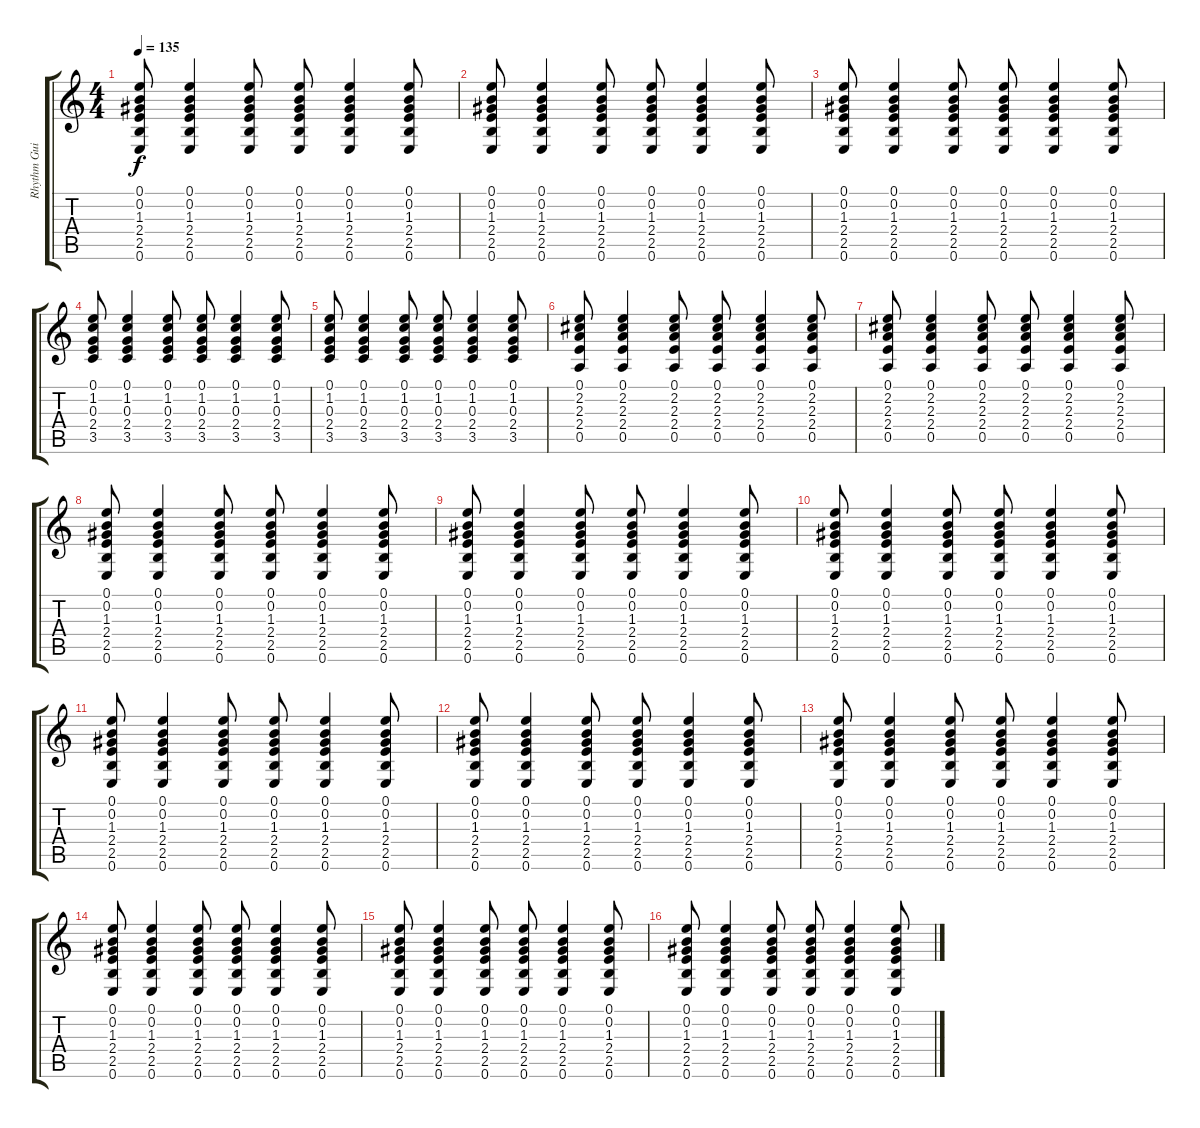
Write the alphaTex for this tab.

\track ("Rhythm Guitar" "Rhythm Gui") {instrument acousticguitarnylon}
\staff {score tabs}
\tuning (E4 B3 G3 D3 A2 E2) {hide}
\ts (4 4)
\tempo 135
\clef g2
\ks c
(0.1 0.2 1.3 2.4 2.5 0.6).8{dy f} (0.1 0.2 1.3 2.4 2.5 0.6).4 (0.1 0.2 1.3 2.4 2.5 0.6).8 (0.1 0.2 1.3 2.4 2.5 0.6).8 (0.1 0.2 1.3 2.4 2.5 0.6).4 (0.1 0.2 1.3 2.4 2.5 0.6).8 |
(0.1 0.2 1.3 2.4 2.5 0.6).8 (0.1 0.2 1.3 2.4 2.5 0.6).4 (0.1 0.2 1.3 2.4 2.5 0.6).8 (0.1 0.2 1.3 2.4 2.5 0.6).8 (0.1 0.2 1.3 2.4 2.5 0.6).4 (0.1 0.2 1.3 2.4 2.5 0.6).8 |
(0.1 0.2 1.3 2.4 2.5 0.6).8 (0.1 0.2 1.3 2.4 2.5 0.6).4 (0.1 0.2 1.3 2.4 2.5 0.6).8 (0.1 0.2 1.3 2.4 2.5 0.6).8 (0.1 0.2 1.3 2.4 2.5 0.6).4 (0.1 0.2 1.3 2.4 2.5 0.6).8 |
(0.1 1.2 0.3 2.4 3.5).8 (0.1 1.2 0.3 2.4 3.5).4 (0.1 1.2 0.3 2.4 3.5).8 (0.1 1.2 0.3 2.4 3.5).8 (0.1 1.2 0.3 2.4 3.5).4 (0.1 1.2 0.3 2.4 3.5).8 |
(0.1 1.2 0.3 2.4 3.5).8 (0.1 1.2 0.3 2.4 3.5).4 (0.1 1.2 0.3 2.4 3.5).8 (0.1 1.2 0.3 2.4 3.5).8 (0.1 1.2 0.3 2.4 3.5).4 (0.1 1.2 0.3 2.4 3.5).8 |
(0.1 2.2 2.3 2.4 0.5).8 (0.1 2.2 2.3 2.4 0.5).4 (0.1 2.2 2.3 2.4 0.5).8 (0.1 2.2 2.3 2.4 0.5).8 (0.1 2.2 2.3 2.4 0.5).4 (0.1 2.2 2.3 2.4 0.5).8 |
(0.1 2.2 2.3 2.4 0.5).8 (0.1 2.2 2.3 2.4 0.5).4 (0.1 2.2 2.3 2.4 0.5).8 (0.1 2.2 2.3 2.4 0.5).8 (0.1 2.2 2.3 2.4 0.5).4 (0.1 2.2 2.3 2.4 0.5).8 |
(0.1 0.2 1.3 2.4 2.5 0.6).8 (0.1 0.2 1.3 2.4 2.5 0.6).4 (0.1 0.2 1.3 2.4 2.5 0.6).8 (0.1 0.2 1.3 2.4 2.5 0.6).8 (0.1 0.2 1.3 2.4 2.5 0.6).4 (0.1 0.2 1.3 2.4 2.5 0.6).8 |
(0.1 0.2 1.3 2.4 2.5 0.6).8 (0.1 0.2 1.3 2.4 2.5 0.6).4 (0.1 0.2 1.3 2.4 2.5 0.6).8 (0.1 0.2 1.3 2.4 2.5 0.6).8 (0.1 0.2 1.3 2.4 2.5 0.6).4 (0.1 0.2 1.3 2.4 2.5 0.6).8 |
(0.1 0.2 1.3 2.4 2.5 0.6).8 (0.1 0.2 1.3 2.4 2.5 0.6).4 (0.1 0.2 1.3 2.4 2.5 0.6).8 (0.1 0.2 1.3 2.4 2.5 0.6).8 (0.1 0.2 1.3 2.4 2.5 0.6).4 (0.1 0.2 1.3 2.4 2.5 0.6).8 |
(0.1 0.2 1.3 2.4 2.5 0.6).8 (0.1 0.2 1.3 2.4 2.5 0.6).4 (0.1 0.2 1.3 2.4 2.5 0.6).8 (0.1 0.2 1.3 2.4 2.5 0.6).8 (0.1 0.2 1.3 2.4 2.5 0.6).4 (0.1 0.2 1.3 2.4 2.5 0.6).8 |
(0.1 0.2 1.3 2.4 2.5 0.6).8 (0.1 0.2 1.3 2.4 2.5 0.6).4 (0.1 0.2 1.3 2.4 2.5 0.6).8 (0.1 0.2 1.3 2.4 2.5 0.6).8 (0.1 0.2 1.3 2.4 2.5 0.6).4 (0.1 0.2 1.3 2.4 2.5 0.6).8 |
(0.1 0.2 1.3 2.4 2.5 0.6).8 (0.1 0.2 1.3 2.4 2.5 0.6).4 (0.1 0.2 1.3 2.4 2.5 0.6).8 (0.1 0.2 1.3 2.4 2.5 0.6).8 (0.1 0.2 1.3 2.4 2.5 0.6).4 (0.1 0.2 1.3 2.4 2.5 0.6).8 |
(0.1 0.2 1.3 2.4 2.5 0.6).8 (0.1 0.2 1.3 2.4 2.5 0.6).4 (0.1 0.2 1.3 2.4 2.5 0.6).8 (0.1 0.2 1.3 2.4 2.5 0.6).8 (0.1 0.2 1.3 2.4 2.5 0.6).4 (0.1 0.2 1.3 2.4 2.5 0.6).8 |
(0.1 0.2 1.3 2.4 2.5 0.6).8 (0.1 0.2 1.3 2.4 2.5 0.6).4 (0.1 0.2 1.3 2.4 2.5 0.6).8 (0.1 0.2 1.3 2.4 2.5 0.6).8 (0.1 0.2 1.3 2.4 2.5 0.6).4 (0.1 0.2 1.3 2.4 2.5 0.6).8 |
(0.1 0.2 1.3 2.4 2.5 0.6).8 (0.1 0.2 1.3 2.4 2.5 0.6).4 (0.1 0.2 1.3 2.4 2.5 0.6).8 (0.1 0.2 1.3 2.4 2.5 0.6).8 (0.1 0.2 1.3 2.4 2.5 0.6).4 (0.1 0.2 1.3 2.4 2.5 0.6).8
